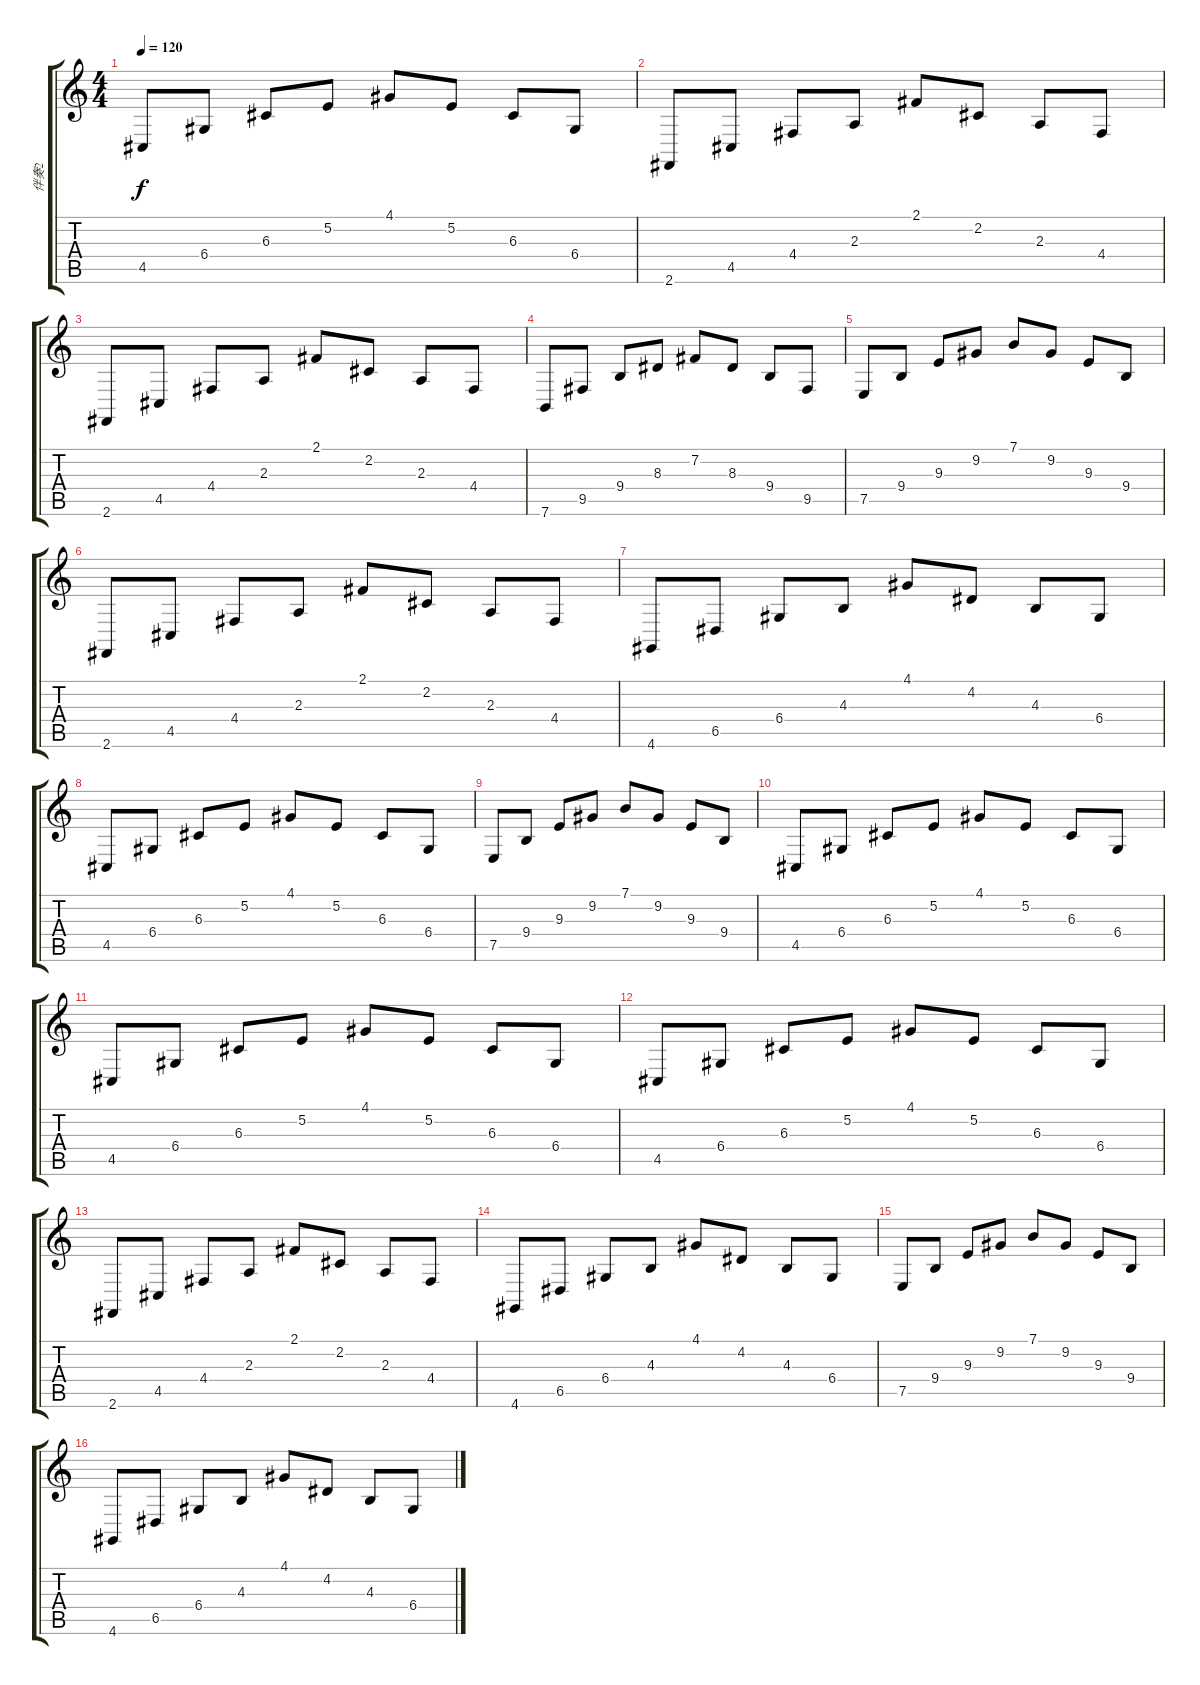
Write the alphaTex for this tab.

\track ("伴奏2" "伴奏2") {instrument kalimba}
\staff {score tabs}
\tuning (E4 B3 G3 D3 A2 E2) {hide}
\ts (4 4)
\tempo 120
\clef g2
\ks c
4.5.8{dy f} 6.4.8 6.3.8 5.2.8 4.1.8 5.2.8 6.3.8 6.4.8 |
2.6.8 4.5.8 4.4.8 2.3.8 2.1.8 2.2.8 2.3.8 4.4.8 |
2.6.8 4.5.8 4.4.8 2.3.8 2.1.8 2.2.8 2.3.8 4.4.8 |
7.6.8 9.5.8 9.4.8 8.3.8 7.2.8 8.3.8 9.4.8 9.5.8 |
7.5.8 9.4.8 9.3.8 9.2.8 7.1.8 9.2.8 9.3.8 9.4.8 |
2.6.8 4.5.8 4.4.8 2.3.8 2.1.8 2.2.8 2.3.8 4.4.8 |
4.6.8 6.5.8 6.4.8 4.3.8 4.1.8 4.2.8 4.3.8 6.4.8 |
4.5.8 6.4.8 6.3.8 5.2.8 4.1.8 5.2.8 6.3.8 6.4.8 |
7.5.8 9.4.8 9.3.8 9.2.8 7.1.8 9.2.8 9.3.8 9.4.8 |
4.5.8 6.4.8 6.3.8 5.2.8 4.1.8 5.2.8 6.3.8 6.4.8 |
4.5.8 6.4.8 6.3.8 5.2.8 4.1.8 5.2.8 6.3.8 6.4.8 |
4.5.8 6.4.8 6.3.8 5.2.8 4.1.8 5.2.8 6.3.8 6.4.8 |
2.6.8 4.5.8 4.4.8 2.3.8 2.1.8 2.2.8 2.3.8 4.4.8 |
4.6.8 6.5.8 6.4.8 4.3.8 4.1.8 4.2.8 4.3.8 6.4.8 |
7.5.8 9.4.8 9.3.8 9.2.8 7.1.8 9.2.8 9.3.8 9.4.8 |
4.6.8 6.5.8 6.4.8 4.3.8 4.1.8 4.2.8 4.3.8 6.4.8
